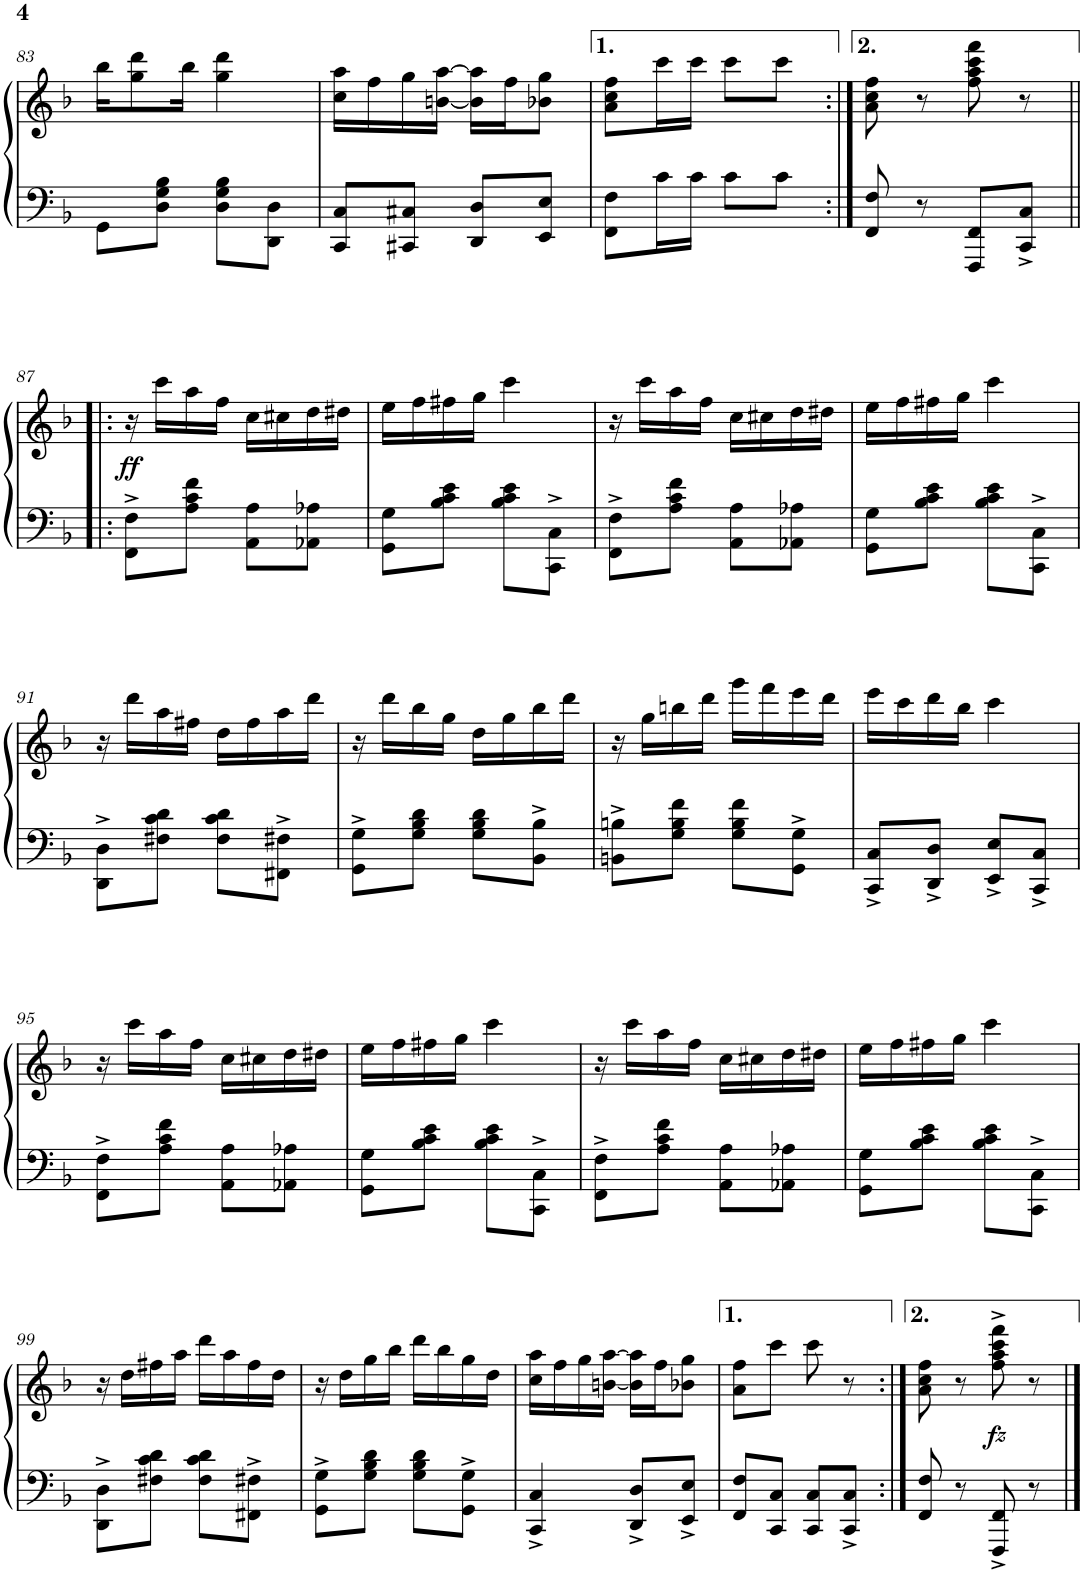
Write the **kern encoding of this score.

**kern	**kern	**dynam
*part1	*part1	*part1
*staff2	*staff1	*staff1/2
*I"Piano	*	*
*I'Pno.	*	*
!!LO:PB:g=z
*clefF4	*clefG2	*
*k[b-]	*k[b-]	*
*M2/4	*M2/4	*
=83	=83	=83
8GG\L	16bb-\KL	.
.	8gg\ 8ddd\	.
8D\ 8G\ 8B-\J	.	.
.	16bb-\Jk	.
8D\ 8G\ 8B-\L	4gg\ 4ddd\	.
8DD\ 8D\J	.	.
=84	=84	=84
8CC/ 8C/L	16cc\ 16aa\LL	.
.	16ff\	.
8CC#X/ 8C#X/J	16gg\	.
.	[16bn\ [16aa\JJ	.
8DD/ 8D/L	16b\] 16aa\]LL	.
.	16ff\J	.
8EE/ 8E/J	8b-X\ 8gg\J	.
=85	=85	=85
8FF\ 8F\L	8a\ 8cc\ 8ff\L	.
16c\L	16ccc\L	.
16c\JJ	16ccc\JJ	.
8c\L	8ccc\L	.
8c\J	8ccc\J	.
=86:|!	=86:|!	=86:|!
8FF/ 8F/	8a\ 8cc\ 8ff\	.
8r	8r	.
8FFF/ 8FF/L	8ff\ 8aa\ 8ccc\ 8fff\	.
8CC/^ 8C/^J	8r	.
!!LO:LB:g=z
=87!|:	=87!|:	=87!|:
!	!	!LO:DY:b
8FF\^ 8F\^L	16r	ff
.	16ccc\LL	.
8A\ 8c\ 8f\J	16aa\	.
.	16ff\JJ	.
8AA\ 8A\L	16cc\LL	.
.	16cc#X\	.
8AA-X\ 8A-X\J	16dd\	.
.	16dd#X\JJ	.
=88	=88	=88
8GG\ 8G\L	16ee\LL	.
.	16ff\	.
8B-\ 8c\ 8e\J	16ff#X\	.
.	16gg\JJ	.
8B-\ 8c\ 8e\L	4ccc\	.
8CC\^ 8C\^J	.	.
=89	=89	=89
8FF\^ 8F\^L	16r	.
.	16ccc\LL	.
8A\ 8c\ 8f\J	16aa\	.
.	16ff\JJ	.
8AA\ 8A\L	16cc\LL	.
.	16cc#X\	.
8AA-X\ 8A-X\J	16dd\	.
.	16dd#X\JJ	.
=90	=90	=90
8GG\ 8G\L	16ee\LL	.
.	16ff\	.
8B-\ 8c\ 8e\J	16ff#X\	.
.	16gg\JJ	.
8B-\ 8c\ 8e\L	4ccc\	.
8CC\^ 8C\^J	.	.
!!LO:LB:g=z
=91	=91	=91
8DD\^ 8D\^L	16r	.
.	16ddd\LL	.
8F#X\ 8c\ 8d\J	16aa\	.
.	16ff#X\JJ	.
8F#\ 8c\ 8d\L	16dd\LL	.
.	16ff#\	.
8FF#X\^ 8F#X\^J	16aa\	.
.	16ddd\JJ	.
=92	=92	=92
8GG\^ 8G\^L	16r	.
.	16ddd\LL	.
8G\ 8B-\ 8d\J	16bb-\	.
.	16gg\JJ	.
8G\ 8B-\ 8d\L	16dd\LL	.
.	16gg\	.
8BB-\^ 8B-\^J	16bb-\	.
.	16ddd\JJ	.
=93	=93	=93
8BBn\^ 8Bn\^L	16r	.
.	16gg\LL	.
8G\ 8B\ 8f\J	16bbn\	.
.	16ddd\JJ	.
8G\ 8B\ 8f\L	16ggg\LL	.
.	16fff\	.
8GG\^ 8G\^J	16eee\	.
.	16ddd\JJ	.
=94	=94	=94
8CC/^ 8C/^L	16eee\LL	.
.	16ccc\	.
8DD/^ 8D/^J	16ddd\	.
.	16bb-\JJ	.
8EE/^ 8E/^L	4ccc\	.
8CC/^ 8C/^J	.	.
!!LO:LB:g=z
=95	=95	=95
8FF\^ 8F\^L	16r	.
.	16ccc\LL	.
8A\ 8c\ 8f\J	16aa\	.
.	16ff\JJ	.
8AA\ 8A\L	16cc\LL	.
.	16cc#X\	.
8AA-X\ 8A-X\J	16dd\	.
.	16dd#X\JJ	.
=96	=96	=96
8GG\ 8G\L	16ee\LL	.
.	16ff\	.
8B-\ 8c\ 8e\J	16ff#X\	.
.	16gg\JJ	.
8B-\ 8c\ 8e\L	4ccc\	.
8CC\^ 8C\^J	.	.
=97	=97	=97
8FF\^ 8F\^L	16r	.
.	16ccc\LL	.
8A\ 8c\ 8f\J	16aa\	.
.	16ff\JJ	.
8AA\ 8A\L	16cc\LL	.
.	16cc#X\	.
8AA-X\ 8A-X\J	16dd\	.
.	16dd#X\JJ	.
=98	=98	=98
8GG\ 8G\L	16ee\LL	.
.	16ff\	.
8B-\ 8c\ 8e\J	16ff#X\	.
.	16gg\JJ	.
8B-\ 8c\ 8e\L	4ccc\	.
8CC\^ 8C\^J	.	.
!!LO:LB:g=z
=99	=99	=99
8DD\^ 8D\^L	16r	.
.	16dd\LL	.
8F#X\ 8c\ 8d\J	16ff#X\	.
.	16aa\JJ	.
8F#\ 8c\ 8d\L	16ddd\LL	.
.	16aa\	.
8FF#X\^ 8F#X\^J	16ff#\	.
.	16dd\JJ	.
=100	=100	=100
8GG\^ 8G\^L	16r	.
.	16dd\LL	.
8G\ 8B-\ 8d\J	16gg\	.
.	16bb-\JJ	.
8G\ 8B-\ 8d\L	16ddd\LL	.
.	16bb-\	.
8GG\^ 8G\^J	16gg\	.
.	16dd\JJ	.
=101	=101	=101
4CC/^ 4C/^	16cc\ 16aa\LL	.
.	16ff\	.
.	16gg\	.
.	[16bn\ [16aa\JJ	.
8DD/^ 8D/^L	16b\] 16aa\]LL	.
.	16ff\J	.
8EE/^ 8E/^J	8b-X\ 8gg\J	.
=102	=102	=102
8FF/ 8F/L	8a\ 8ff\L	.
8CC/ 8C/J	8ccc\J	.
8CC/ 8C/L	8ccc\	.
8CC/^ 8C/^J	8r	.
=103:|!	=103:|!	=103:|!
8FF/ 8F/	8a\ 8cc\ 8ff\	.
8r	8r	.
!	!	!LO:DY:b
8FFF/^ 8FF/^	8ff\^ 8aa\^ 8ccc\^ 8fff\^	fz
8r	8r	.
==	==	==
*-	*-	*-
